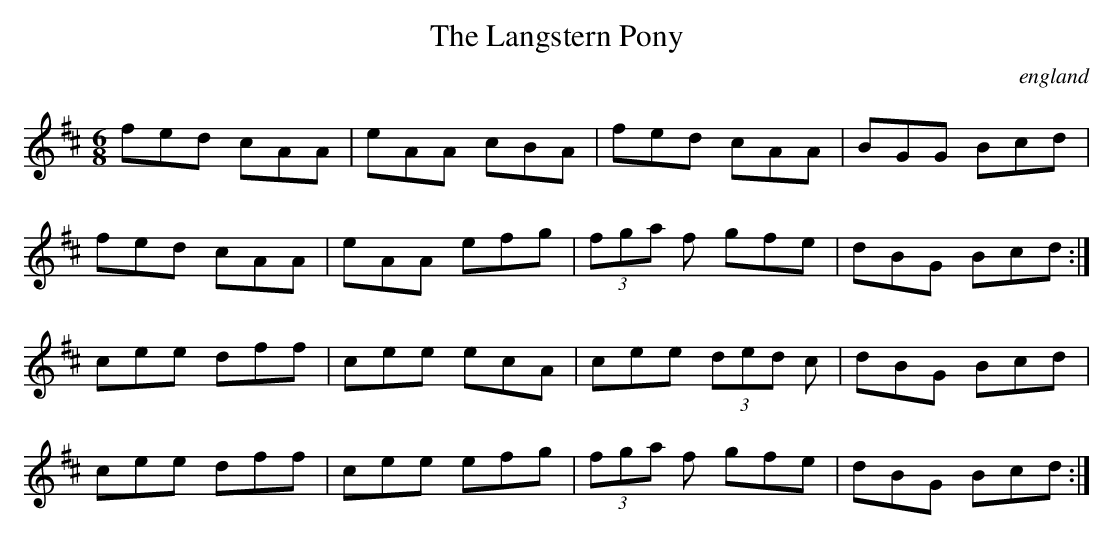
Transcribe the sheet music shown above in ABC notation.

X:1
T:Langstern Pony, The
O:england
M:6/8
L:1/8
K:D
fed cAA|eAA cBA|fed cAA|BGG Bcd|
fed cAA|eAA efg|(3fga f gfe|dBG Bcd:|
cee dff|cee ecA|cee  (3ded c|dBG Bcd|
cee dff|cee efg|(3fga f gfe|dBG Bcd:|
